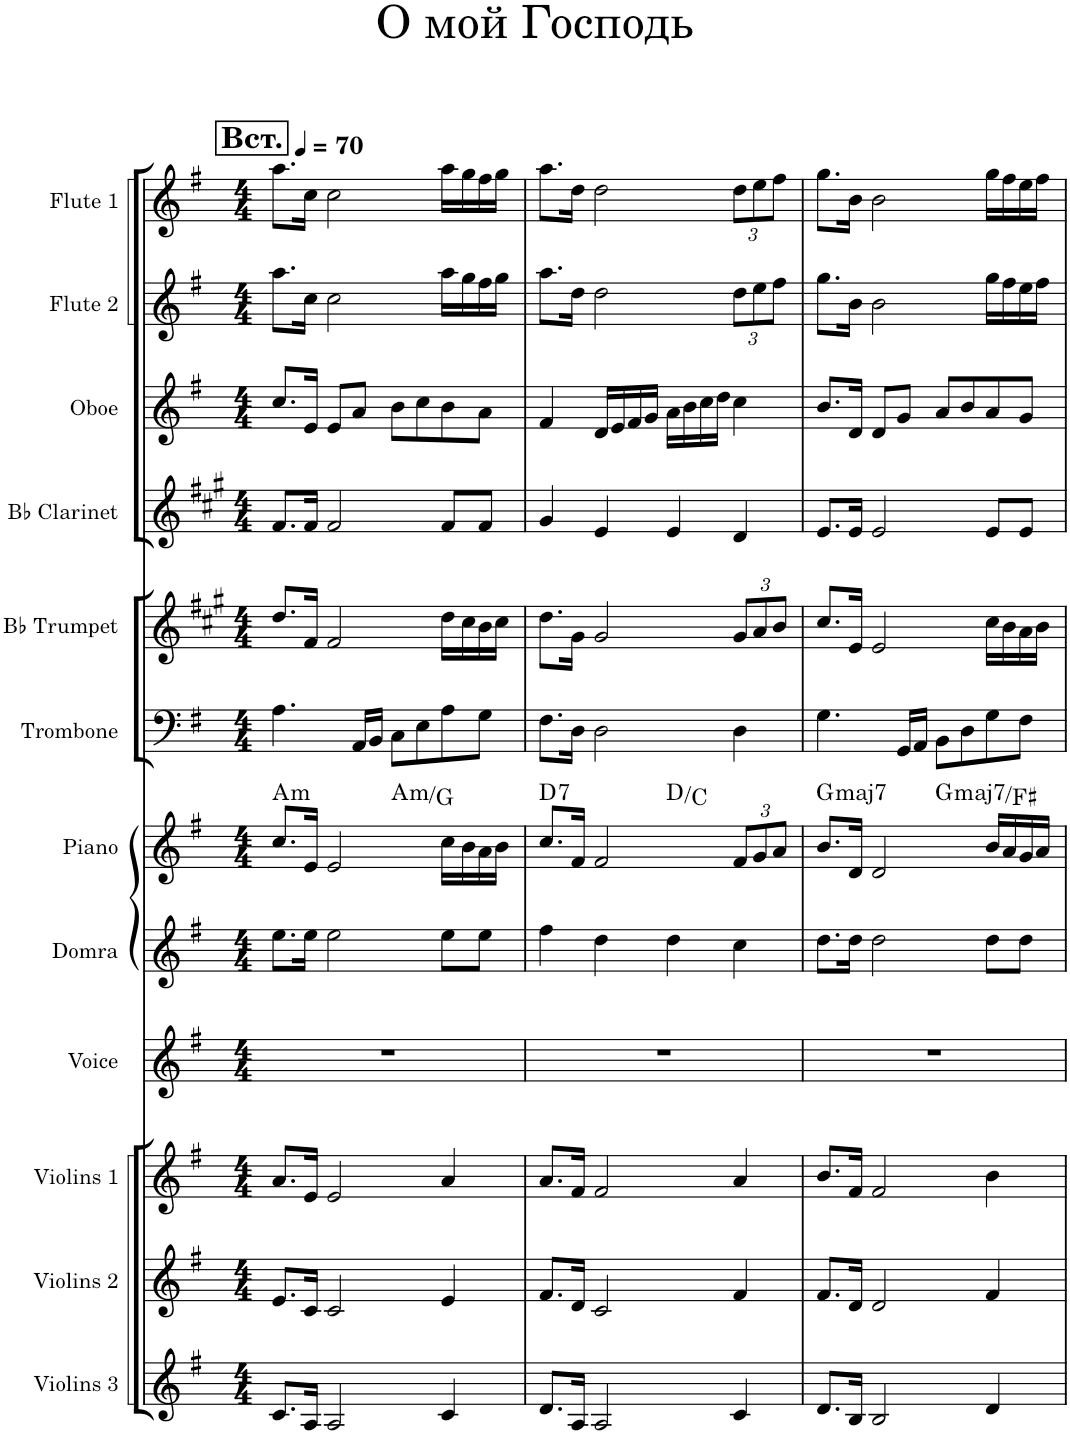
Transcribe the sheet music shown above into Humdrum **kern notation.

**kern	**kern	**kern	**kern	**kern	**kern	**harte	**kern	**kern	**kern	**kern	**kern	**kern
*part12	*part11	*part10	*part9	*part8	*part7	*part7	*part6	*part5	*part4	*part3	*part2	*part1
*staff12	*staff11	*staff10	*staff9	*staff8	*staff7	*	*staff6	*staff5	*staff4	*staff3	*staff2	*staff1
*I"Violins 3	*I"Violins 2	*I"Violins 1	*I"Voice	*I"Domra	*I"Piano	*	*I"Trombone	*I"Bb Trumpet	*I"Bb Clarinet	*I"Oboe	*I"Flute 2	*I"Flute 1
*I'Vlns. 3	*I'Vlns. 2	*I'Vlns. 1	*I'Vo.	*I'Dom.	*I'Pno.	*	*I'Tbn.	*I'Bb Tpt.	*I'Bb Cl.	*I'Ob.	*I'Fl. 2	*I'Fl. 1
*clefG2	*clefG2	*clefG2	*clefG2	*clefG2	*clefG2	*	*clefF4	*clefG2	*clefG2	*clefG2	*clefG2	*clefG2
*	*	*	*	*	*	*	*	*Trd1c2	*Trd1c2	*	*	*
*k[f#]	*k[f#]	*k[f#]	*k[f#]	*k[f#]	*k[f#]	*	*k[f#]	*k[f#c#g#]	*k[f#c#g#]	*k[f#]	*k[f#]	*k[f#]
*M4/4	*M4/4	*M4/4	*M4/4	*M4/4	*M4/4	*	*M4/4	*M4/4	*M4/4	*M4/4	*M4/4	*M4/4
*MM70	*MM70	*MM70	*MM70	*MM70	*MM70	*	*MM70	*MM70	*MM70	*MM70	*MM70	*MM70
!!LO:REH:place=s1:a:B:cj:fs=14:t=Вст.
=1	=1	=1	=1	=1	=1	=1	=1	=1	=1	=1	=1	=1
!	!	!	!	!	!	!LO:H:kt=m	!	!	!	!	!	!
*	*	*	*	*	*^	*	*	*	*	*	*	*
8.c/L	8.e/L	8.a/L	1r	8.ee\L	8.cc/L	2ryy	A:min	4.A\	8.dd/L	8.f#/L	8.cc/L	8.aa\L	8.aa\L
16A/Jk	16c/Jk	16e/Jk	.	16ee\Jk	16e/Jk	.	.	.	16f#/Jk	16f#/Jk	16e/Jk	16cc\Jk	16cc\Jk
2A/	2c/	2e/	.	2ee\	2e/	.	.	.	2f#/	2f#/	8e/L	2cc\	2cc\
.	.	.	.	.	.	.	.	16AA/LL	.	.	8a/J	.	.
.	.	.	.	.	.	.	.	16BB/JJ	.	.	.	.	.
!	!	!	!	!	!	!	!LO:H:kt=m	!	!	!	!	!	!
.	.	.	.	.	.	2ryy	A:min/b7	8C\L	.	.	8b\L	.	.
.	.	.	.	.	.	.	.	8E\	.	.	8cc\	.	.
4c/	4e/	4a/	.	8ee\L	16cc\LL	.	.	8A\	16dd\LL	8f#/L	8b\	16aa\LL	16aa\LL
.	.	.	.	.	16b\	.	.	.	16cc#\	.	.	16gg\	16gg\
.	.	.	.	8ee\J	16a\	.	.	8G\J	16b\	8f#/J	8a\J	16ff#\	16ff#\
.	.	.	.	.	16b\JJ	.	.	.	16cc#\JJ	.	.	16gg\JJ	16gg\JJ
=2	=2	=2	=2	=2	=2	=2	=2	=2	=2	=2	=2	=2	=2
!	!	!	!	!	!	!	!LO:H:kt=7	!	!	!	!	!	!
8.d/L	8.f#/L	8.a/L	1r	4ff#\	8.cc/L	2ryy	D:7	8.F#\L	8.dd\L	4g#/	4f#/	8.aa\L	8.aa\L
16A/Jk	16d/Jk	16f#/Jk	.	.	16f#/Jk	.	.	16D\Jk	16g#\Jk	.	.	16dd\Jk	16dd\Jk
2A/	2c/	2f#/	.	4dd\	2f#/	.	.	2D\	2g#/	4e/	16d/LL	2dd\	2dd\
.	.	.	.	.	.	.	.	.	.	.	16e/	.	.
.	.	.	.	.	.	.	.	.	.	.	16f#/	.	.
.	.	.	.	.	.	.	.	.	.	.	16g/JJ	.	.
.	.	.	.	4dd\	.	2ryy	D:maj/b7	.	.	4e/	16a\LL	.	.
.	.	.	.	.	.	.	.	.	.	.	16b\	.	.
.	.	.	.	.	.	.	.	.	.	.	16cc\	.	.
.	.	.	.	.	.	.	.	.	.	.	16dd\JJ	.	.
*	*	*	*	*	*Xbrackettup	*	*	*	*Xbrackettup	*	*	*Xbrackettup	*Xbrackettup
4c/	4f#/	4a/	.	4cc\	12f#/L	.	.	4D\	12g#/L	4d/	4cc\	12dd\L	12dd\L
.	.	.	.	.	12g/	.	.	.	12a/	.	.	12ee\	12ee\
.	.	.	.	.	12a/J	.	.	.	12b/J	.	.	12ff#\J	12ff#\J
=3	=3	=3	=3	=3	=3	=3	=3	=3	=3	=3	=3	=3	=3
!	!	!	!	!	!	!	!LO:H:kt=maj7	!	!	!	!	!	!
8.d/L	8.f#/L	8.b/L	1r	8.dd\L	8.b/L	2ryy	G:maj7	4.G\	8.cc#/L	8.e/L	8.b/L	8.gg\L	8.gg\L
16B/Jk	16d/Jk	16f#/Jk	.	16dd\Jk	16d/Jk	.	.	.	16e/Jk	16e/Jk	16d/Jk	16b\Jk	16b\Jk
2B/	2d/	2f#/	.	2dd\	2d/	.	.	.	2e/	2e/	8d/L	2b\	2b\
.	.	.	.	.	.	.	.	16GG/LL	.	.	8g/J	.	.
.	.	.	.	.	.	.	.	16AA/JJ	.	.	.	.	.
!	!	!	!	!	!	!	!LO:H:kt=maj7	!	!	!	!	!	!
.	.	.	.	.	.	2ryy	G:maj7/7	8BB\L	.	.	8a/L	.	.
.	.	.	.	.	.	.	.	8D\	.	.	8b/	.	.
4d/	4f#/	4b\	.	8dd\L	16b/LL	.	.	8G\	16cc#\LL	8e/L	8a/	16gg\LL	16gg\LL
.	.	.	.	.	16a/	.	.	.	16b\	.	.	16ff#\	16ff#\
.	.	.	.	8dd\J	16g/	.	.	8F#\J	16a\	8e/J	8g/J	16ee\	16ee\
.	.	.	.	.	16a/JJ	.	.	.	16b\JJ	.	.	16ff#\JJ	16ff#\JJ
*	*	*	*	*	*v	*v	*	*	*	*	*	*	*
=	=	=	=	=	=	=	=	=	=	=	=	=
*-	*-	*-	*-	*-	*-	*-	*-	*-	*-	*-	*-	*-
